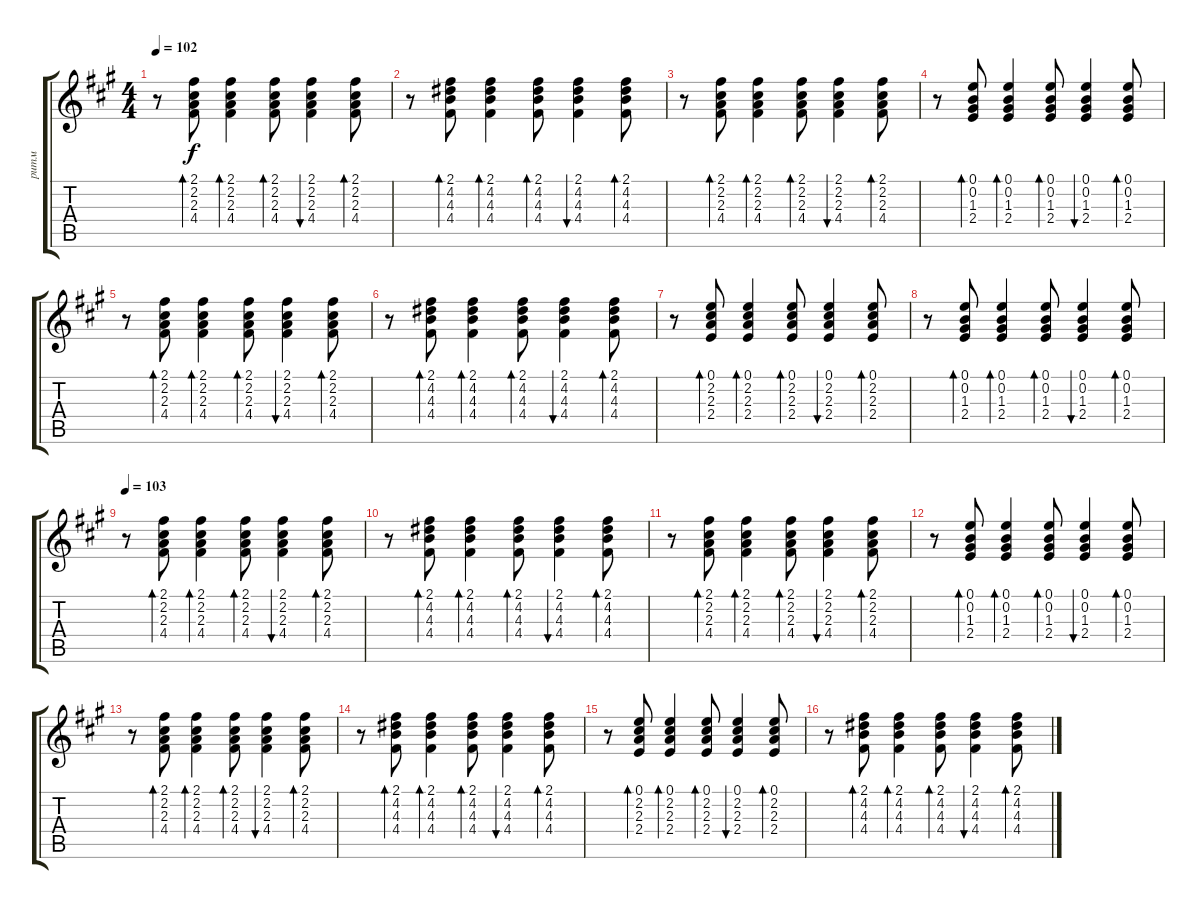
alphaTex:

\track ("ритм" "ритм") {instrument electricguitarjazz}
\staff {score tabs}
\tuning (E4 B3 G3 D3 A2 E2) {hide}
\ts (4 4)
\tempo 102
\clef g2
\ks f#minor
r.8{dy f} (2.1 2.2 2.3 4.4).8{bd 60} (2.1 2.2 2.3 4.4).4{bd 60} (2.1 2.2 2.3 4.4).8{bd 60} (2.1 2.2 2.3 4.4).4{bu 60} (2.1 2.2 2.3 4.4).8{bd 60} |
r.8 (2.1 4.2 4.3 4.4).8{bd 60} (2.1 4.2 4.3 4.4).4{bd 60} (2.1 4.2 4.3 4.4).8{bd 60} (2.1 4.2 4.3 4.4).4{bu 60} (2.1 4.2 4.3 4.4).8{bd 60} |
r.8 (2.1 2.2 2.3 4.4).8{bd 60} (2.1 2.2 2.3 4.4).4{bd 60} (2.1 2.2 2.3 4.4).8{bd 60} (2.1 2.2 2.3 4.4).4{bu 60} (2.1 2.2 2.3 4.4).8{bd 60} |
r.8 (0.1 0.2 1.3 2.4).8{bd 60} (0.1 0.2 1.3 2.4).4{bd 60} (0.1 0.2 1.3 2.4).8{bd 60} (0.1 0.2 1.3 2.4).4{bu 60} (0.1 0.2 1.3 2.4).8{bd 60} |
r.8 (2.1 2.2 2.3 4.4).8{bd 60} (2.1 2.2 2.3 4.4).4{bd 60} (2.1 2.2 2.3 4.4).8{bd 60} (2.1 2.2 2.3 4.4).4{bu 60} (2.1 2.2 2.3 4.4).8{bd 60} |
r.8 (2.1 4.2 4.3 4.4).8{bd 60} (2.1 4.2 4.3 4.4).4{bd 60} (2.1 4.2 4.3 4.4).8{bd 60} (2.1 4.2 4.3 4.4).4{bu 60} (2.1 4.2 4.3 4.4).8{bd 60} |
r.8 (0.1 2.2 2.3 2.4).8{bd 60} (0.1 2.2 2.3 2.4).4{bd 60} (0.1 2.2 2.3 2.4).8{bd 60} (0.1 2.2 2.3 2.4).4{bu 60} (0.1 2.2 2.3 2.4).8{bd 60} |
r.8 (0.1 0.2 1.3 2.4).8{bd 60} (0.1 0.2 1.3 2.4).4{bd 60} (0.1 0.2 1.3 2.4).8{bd 60} (0.1 0.2 1.3 2.4).4{bu 60} (0.1 0.2 1.3 2.4).8{bd 60} |
\tempo 103
r.8 (2.1 2.2 2.3 4.4).8{bd 60} (2.1 2.2 2.3 4.4).4{bd 60} (2.1 2.2 2.3 4.4).8{bd 60} (2.1 2.2 2.3 4.4).4{bu 60} (2.1 2.2 2.3 4.4).8{bd 60} |
r.8 (2.1 4.2 4.3 4.4).8{bd 60} (2.1 4.2 4.3 4.4).4{bd 60} (2.1 4.2 4.3 4.4).8{bd 60} (2.1 4.2 4.3 4.4).4{bu 60} (2.1 4.2 4.3 4.4).8{bd 60} |
r.8 (2.1 2.2 2.3 4.4).8{bd 60} (2.1 2.2 2.3 4.4).4{bd 60} (2.1 2.2 2.3 4.4).8{bd 60} (2.1 2.2 2.3 4.4).4{bu 60} (2.1 2.2 2.3 4.4).8{bd 60} |
r.8 (0.1 0.2 1.3 2.4).8{bd 60} (0.1 0.2 1.3 2.4).4{bd 60} (0.1 0.2 1.3 2.4).8{bd 60} (0.1 0.2 1.3 2.4).4{bu 60} (0.1 0.2 1.3 2.4).8{bd 60} |
r.8 (2.1 2.2 2.3 4.4).8{bd 60} (2.1 2.2 2.3 4.4).4{bd 60} (2.1 2.2 2.3 4.4).8{bd 60} (2.1 2.2 2.3 4.4).4{bu 60} (2.1 2.2 2.3 4.4).8{bd 60} |
r.8 (2.1 4.2 4.3 4.4).8{bd 60} (2.1 4.2 4.3 4.4).4{bd 60} (2.1 4.2 4.3 4.4).8{bd 60} (2.1 4.2 4.3 4.4).4{bu 60} (2.1 4.2 4.3 4.4).8{bd 60} |
r.8 (0.1 2.2 2.3 2.4).8{bd 60} (0.1 2.2 2.3 2.4).4{bd 60} (0.1 2.2 2.3 2.4).8{bd 60} (0.1 2.2 2.3 2.4).4{bu 60} (0.1 2.2 2.3 2.4).8{bd 60} |
r.8 (2.1 4.2 4.3 4.4).8{bd 60} (2.1 4.2 4.3 4.4).4{bd 60} (2.1 4.2 4.3 4.4).8{bd 60} (2.1 4.2 4.3 4.4).4{bu 60} (2.1 4.2 4.3 4.4).8{bd 60}
